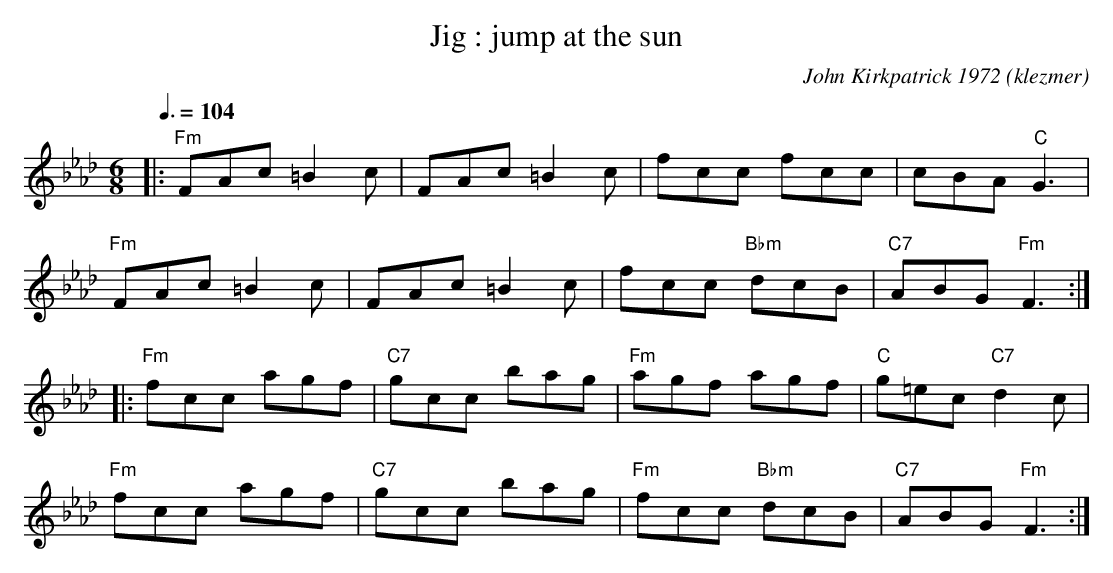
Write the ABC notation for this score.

X:1
T:Jig : jump at the sun
C:John Kirkpatrick 1972
O:klezmer
M:6/8
Q:3/8=104
K:Fm
|: "Fm"FAc =B2c | FAc =B2c | fcc fcc |cBA "C"G3 |
"Fm"FAc =B2c | FAc =B2c |fcc "Bbm"dcB | "C7"ABG "Fm"F3 :|
|:"Fm"fcc agf |"C7"gcc bag | "Fm"agf agf | "C"g=ec "C7"d2c |
"Fm"fcc agf | "C7"gcc bag | "Fm"fcc "Bbm"dcB |"C7"ABG "Fm"F3 :|
